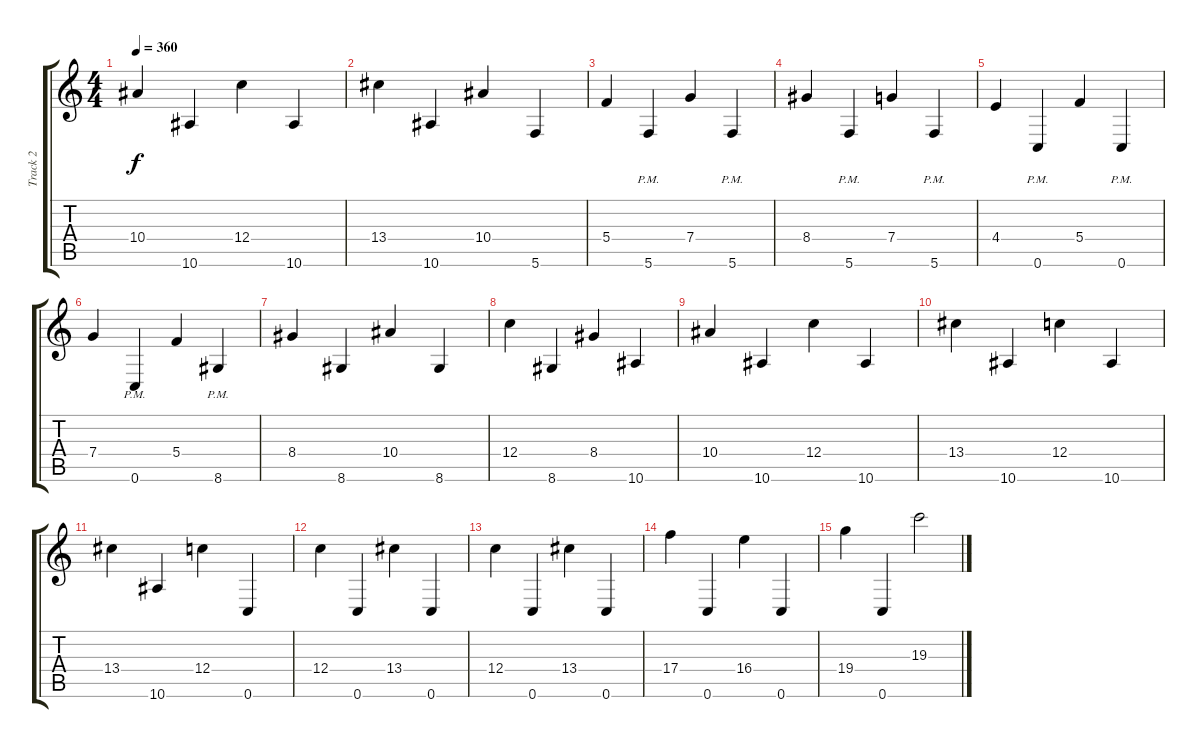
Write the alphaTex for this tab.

\track ("Track 2" "Track 2") {instrument overdrivenguitar}
\staff {score tabs}
\tuning (D4 A3 F3 C3 G2 C2) {hide}
\ts (4 4)
\tempo 360
\clef g2
\ks c
10.4.4{dy f} 10.6.4 12.4.4 10.6.4 |
13.4.4 10.6.4 10.4.4 5.6.4 |
5.4.4 5.6{pm}.4 7.4.4 5.6{pm}.4 |
8.4.4 5.6{pm}.4 7.4.4 5.6{pm}.4 |
4.4.4 0.6{pm}.4 5.4.4 0.6{pm}.4 |
7.4.4 0.6{pm}.4 5.4.4 8.6{pm}.4 |
8.4.4 8.6.4 10.4.4 8.6.4 |
12.4.4 8.6.4 8.4.4 10.6.4 |
10.4.4 10.6.4 12.4.4 10.6.4 |
13.4.4 10.6.4 12.4.4 10.6.4 |
13.4.4 10.6.4 12.4.4 0.6.4 |
12.4.4 0.6.4 13.4.4 0.6.4 |
12.4.4 0.6.4 13.4.4 0.6.4 |
17.4.4 0.6.4 16.4.4 0.6.4 |
19.4.4 0.6.4 19.3.2
